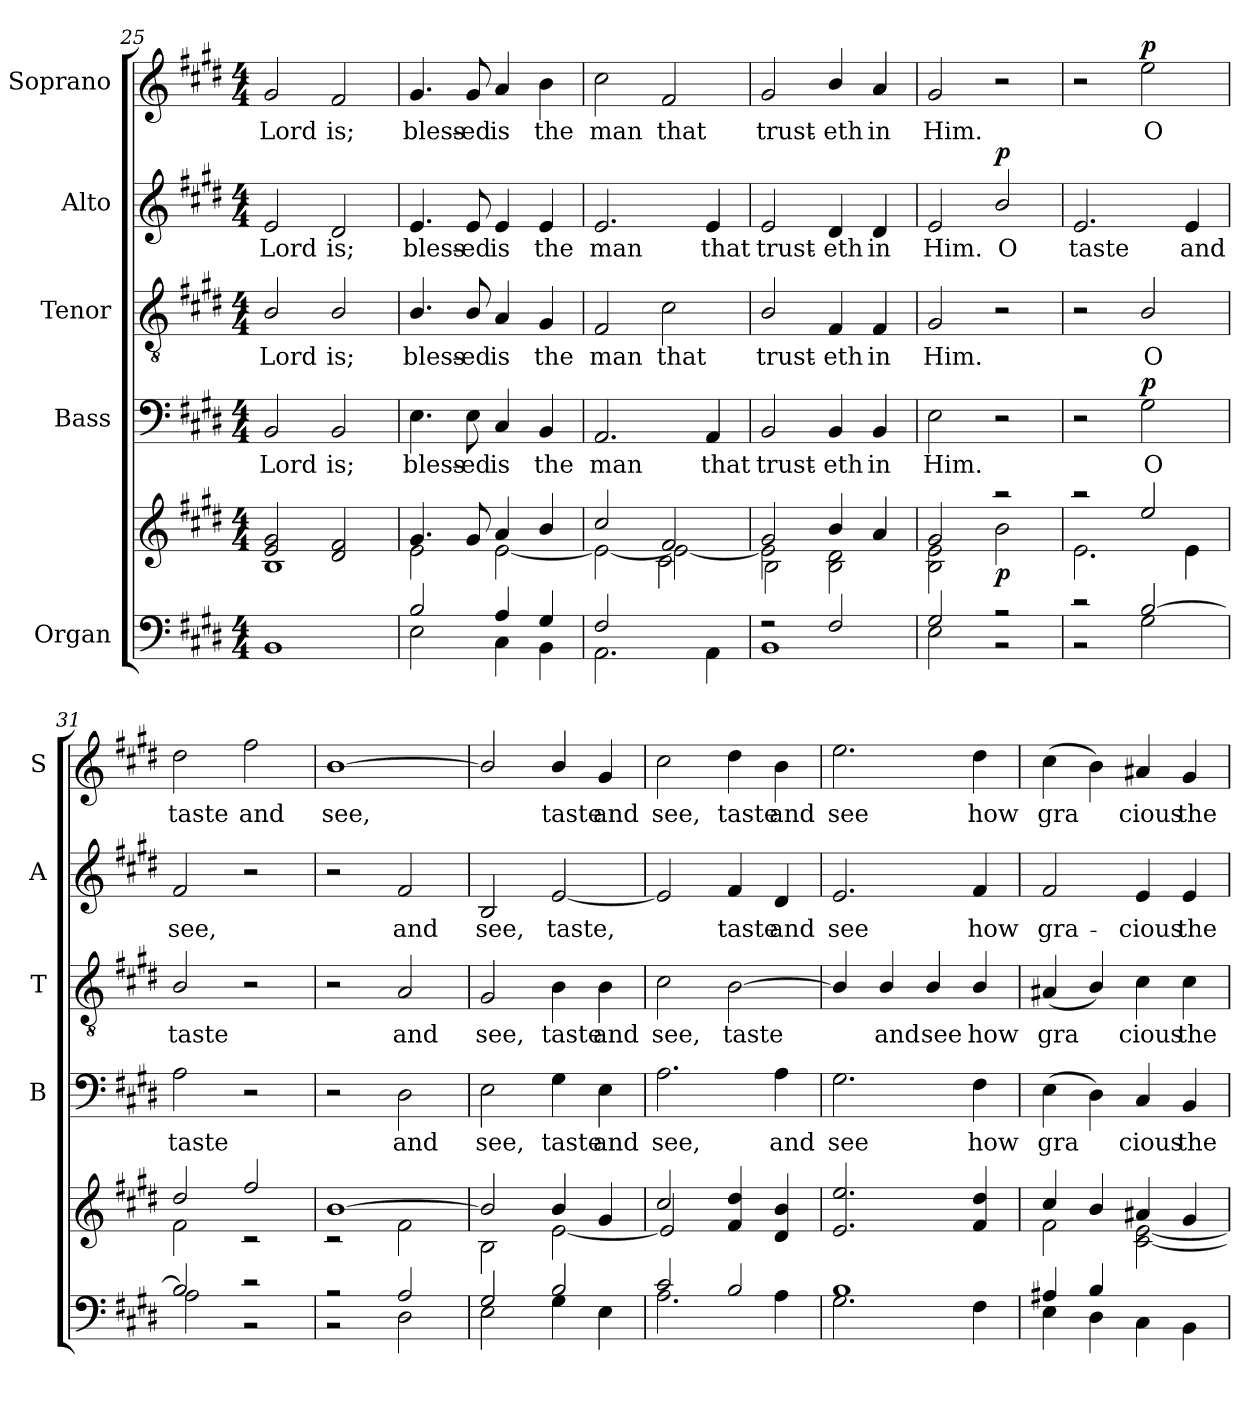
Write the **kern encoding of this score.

**kern	**kern	**dynam	**kern	**text	**dynam	**kern	**text	**kern	**text	**dynam	**kern	**text	**dynam
*part5	*part5	*part5	*part4	*part4	*part4	*part3	*part3	*part2	*part2	*part2	*part1	*part1	*part1
*staff6	*staff5	*staff5/6	*staff4	*staff4	*staff4	*staff3	*staff3	*staff2	*staff2	*staff2	*staff1	*staff1	*staff1
*I"Organ	*	*	*I"Bass	*	*	*I"Tenor	*	*I"Alto	*	*	*I"Soprano	*	*
*	*	*	*I'B	*	*	*I'T	*	*I'A	*	*	*I'S	*	*
*clefF4	*clefG2	*	*clefF4	*	*	*clefGv2	*	*clefG2	*	*	*clefG2	*	*
*k[f#c#g#d#]	*k[f#c#g#d#]	*	*k[f#c#g#d#]	*	*	*k[f#c#g#d#]	*	*k[f#c#g#d#]	*	*	*k[f#c#g#d#]	*	*
*E:	*E:	*	*E:	*	*	*E:	*	*E:	*	*	*E:	*	*
*M4/4	*M4/4	*	*M4/4	*	*	*M4/4	*	*M4/4	*	*	*M4/4	*	*
=25	=25	=25	=25	=25	=25	=25	=25	=25	=25	=25	=25	=25	=25
*^	*^	*	*	*	*	*	*	*	*	*	*	*	*
!	!	!	!	!	!	!LO:LY:b	!	!	!LO:LY:b	!	!LO:LY:b	!	!	!LO:LY:b	!
2ryy	1BB	2e/ 2g#/	1B	.	2BB/	Lord	.	2B/	Lord	2e/	Lord	.	2g#/	Lord	.
!	!	!	!	!	!	!LO:LY:b	!	!	!LO:LY:b	!	!LO:LY:b	!	!	!LO:LY:b	!
2ryy	.	2d#/ 2f#/	.	.	2BB/	is;	.	2B/	is;	2d#/	is;	.	2f#/	is;	.
!!LO:PB:g=z
=26	=26	=26	=26	=26	=26	=26	=26	=26	=26	=26	=26	=26	=26	=26	=26
*	*	*	*^	*	*	*	*	*	*	*	*	*	*	*	*
!	!	!	!	!	!	!	!LO:LY:b	!	!	!LO:LY:b	!	!LO:LY:b	!	!	!LO:LY:b	!
2B/	2E\	4.g#/	2e\	1ryy	.	4.E\	bless-	.	4.B/	bless-	4.e/	bless-	.	4.g#/	bless-	.
!	!	!	!	!	!	!	!LO:LY:b	!	!	!LO:LY:b	!	!LO:LY:b	!	!	!LO:LY:b	!
.	.	8g#/	.	.	.	8E\	-ed	.	8B/	-ed	8e/	-ed	.	8g#/	-ed	.
!	!	!	!	!	!	!	!LO:LY:b	!	!	!LO:LY:b	!	!LO:LY:b	!	!	!LO:LY:b	!
4A/	4C#\	4a/	[<2e\	.	.	4C#/	is	.	4A/	is	4e/	is	.	4a/	is	.
!	!	!	!	!	!	!	!LO:LY:b	!	!	!LO:LY:b	!	!LO:LY:b	!	!	!LO:LY:b	!
4G#/	4BB\	4b/	.	.	.	4BB/	the	.	4G#/	the	4e/	the	.	4b\	the	.
=27	=27	=27	=27	=27	=27	=27	=27	=27	=27	=27	=27	=27	=27	=27	=27	=27
!	!	!	!	!	!	!	!LO:LY:b	!	!	!LO:LY:b	!	!LO:LY:b	!	!	!LO:LY:b	!
2F#/	2.AA\	2cc#/	2e\_	2ryy	.	2.AA/	man	.	2F#/	man	2.e/	man	.	2cc#\	man	.
!	!	!	!	!	!	!	!	!	!	!LO:LY:b	!	!	!	!	!LO:LY:b	!
2ryy	.	2f#/	2e\_	2c#\	.	.	.	.	2c#\	that	.	.	.	2f#/	that	.
!	!	!	!	!	!	!	!LO:LY:b	!	!	!	!	!LO:LY:b	!	!	!	!
.	4AA\	.	.	.	.	4AA/	that	.	.	.	4e/	that	.	.	.	.
=28	=28	=28	=28	=28	=28	=28	=28	=28	=28	=28	=28	=28	=28	=28	=28	=28
!	!	!	!	!	!	!	!LO:LY:b	!	!	!LO:LY:b	!	!LO:LY:b	!	!	!LO:LY:b	!
2r	1BB	2g#/	2e\]	2B\	.	2BB/	trust-	.	2B/	trust-	2e/	trust-	.	2g#/	trust-	.
!	!	!	!	!	!	!	!LO:LY:b	!	!	!LO:LY:b	!	!LO:LY:b	!	!	!LO:LY:b	!
2F#/	.	4b/	2B\ 2d#\	2ryy	.	4BB/	-eth	.	4F#/	-eth	4d#/	-eth	.	4b/	-eth	.
!	!	!	!	!	!	!	!LO:LY:b	!	!	!LO:LY:b	!	!LO:LY:b	!	!	!LO:LY:b	!
.	.	4a/	.	.	.	4BB/	in	.	4F#/	in	4d#/	in	.	4a/	in	.
=29	=29	=29	=29	=29	=29	=29	=29	=29	=29	=29	=29	=29	=29	=29	=29	=29
!	!	!	!	!	!	!	!LO:LY:b	!	!	!LO:LY:b	!	!LO:LY:b	!	!	!LO:LY:b	!
2G#/	2E\	2g#/	2B\ 2e\	1ryy	.	2E\	Him.	.	2G#/	Him.	2e/	Him.	.	2g#/	Him.	.
!	!	!	!	!	!LO:DY:b	!	!	!	!	!	!	!LO:LY:b	!LO:DY:b	!	!	!
2r	2r	2raa	2b\	.	p	2r	.	.	2r	.	2b/	O	p	2r	.	.
=30	=30	=30	=30	=30	=30	=30	=30	=30	=30	=30	=30	=30	=30	=30	=30	=30
!	!	!	!	!	!	!	!	!	!	!	!	!LO:LY:b	!	!	!	!
2r	2r	2raa	2.e\	1ryy	.	2r	.	.	2r	.	2.e/	taste	.	2r	.	.
!	!	!	!	!	!	!	!LO:LY:b	!LO:DY:b	!	!LO:LY:b	!	!	!	!	!LO:LY:b	!LO:DY:b
[>2B/	2G#\	2ee/	.	.	.	2G#\	O	p	2B/	O	.	.	.	2ee\	O	p
!	!	!	!	!	!	!	!	!	!	!	!	!LO:LY:b	!	!	!	!
.	.	.	4e\	.	.	.	.	.	.	.	4e/	and	.	.	.	.
=31	=31	=31	=31	=31	=31	=31	=31	=31	=31	=31	=31	=31	=31	=31	=31	=31
!	!	!	!	!	!	!	!LO:LY:b	!	!	!LO:LY:b	!	!LO:LY:b	!	!	!LO:LY:b	!
2B/]	2A\	2dd#/	2f#\	1ryy	.	2A\	taste	.	2B/	taste	2f#/	see,	.	2dd#\	taste	.
!	!	!	!	!	!	!	!	!	!	!	!	!	!	!	!LO:LY:b	!
2r	2r	2ff#/	2rc	.	.	2r	.	.	2r	.	2r	.	.	2ff#\	and	.
=32	=32	=32	=32	=32	=32	=32	=32	=32	=32	=32	=32	=32	=32	=32	=32	=32
!	!	!	!	!	!	!	!	!	!	!	!	!	!	!	!LO:LY:b	!
2r	2r	[>1b	2rc	1ryy	.	2r	.	.	2r	.	2r	.	.	[1b	see,	.
!	!	!	!	!	!	!	!LO:LY:b	!	!	!LO:LY:b	!	!LO:LY:b	!	!	!	!
2A/	2D#\	.	2f#\	.	.	2D#\	and	.	2A/	and	2f#/	and	.	.	.	.
=33	=33	=33	=33	=33	=33	=33	=33	=33	=33	=33	=33	=33	=33	=33	=33	=33
!	!	!	!	!	!	!	!LO:LY:b	!	!	!LO:LY:b	!	!LO:LY:b	!	!	!	!
2G#/	2E\	2b/]	2B\	1ryy	.	2E\	see,	.	2G#/	see,	2B/	see,	.	2b/]	.	.
!	!	!	!	!	!	!	!LO:LY:b	!	!	!LO:LY:b	!	!LO:LY:b	!	!	!LO:LY:b	!
2B/	4G#\	4b/	[<2e\	.	.	4G#\	taste	.	4B\	taste	[2e/	taste,	.	4b/	taste	.
!	!	!	!	!	!	!	!LO:LY:b	!	!	!LO:LY:b	!	!	!	!	!LO:LY:b	!
.	4E\	4g#/	.	.	.	4E\	and	.	4B\	and	.	.	.	4g#/	and	.
*	*	*	*v	*v	*	*	*	*	*	*	*	*	*	*	*	*
!!LO:LB:g=z
=34	=34	=34	=34	=34	=34	=34	=34	=34	=34	=34	=34	=34	=34	=34	=34
!	!	!	!	!	!	!LO:LY:b	!	!	!LO:LY:b	!	!	!	!	!LO:LY:b	!
2c#/	2.A\	2cc#/	2e/]	.	2.A\	see,	.	2c#\	see,	2e/]	.	.	2cc#\	see,	.
!	!	!	!	!	!	!	!	!	!LO:LY:b	!	!LO:LY:b	!	!	!LO:LY:b	!
2B/	.	4f#/ 4dd#/	2ryy	.	.	.	.	[2B\	taste	4f#/	taste	.	4dd#\	taste	.
!	!	!	!	!	!	!LO:LY:b	!	!	!	!	!LO:LY:b	!	!	!LO:LY:b	!
.	4A\	4d#/ 4b/	.	.	4A\	and	.	.	.	4d#/	and	.	4b\	and	.
=35	=35	=35	=35	=35	=35	=35	=35	=35	=35	=35	=35	=35	=35	=35	=35
!	!	!	!	!	!	!LO:LY:b	!	!	!	!	!LO:LY:b	!	!	!LO:LY:b	!
1B	2.G#\	2.e/ 2.ee/	2ryy	.	2.G#\	see	.	4B/]	.	2.e/	see	.	2.ee\	see	.
!	!	!	!	!	!	!	!	!	!LO:LY:b	!	!	!	!	!	!
.	.	.	.	.	.	.	.	4B/	and	.	.	.	.	.	.
!	!	!	!	!	!	!	!	!	!LO:LY:b	!	!	!	!	!	!
.	.	.	2ryy	.	.	.	.	4B/	see	.	.	.	.	.	.
!	!	!	!	!	!	!LO:LY:b	!	!	!LO:LY:b	!	!LO:LY:b	!	!	!LO:LY:b	!
.	4F#\	4f#/ 4dd#/	.	.	4F#\	how	.	4B/	how	4f#/	how	.	4dd#\	how	.
=36	=36	=36	=36	=36	=36	=36	=36	=36	=36	=36	=36	=36	=36	=36	=36
!	!	!	!	!	!	!LO:LY:b	!	!	!LO:LY:b	!	!LO:LY:b	!	!	!LO:LY:b	!
4A#X/	4E\	4cc#/	2f#\	.	(>4E\	gra­	.	(<4A#X/	gra­	2f#/	gra-	.	(>4cc#\	gra­	.
4B/	4D#\	4b/	.	.	4D#\)	.	.	4B/)	.	.	.	.	4b\)	.	.
!	!	!	!	!	!	!LO:LY:b	!	!	!LO:LY:b	!	!LO:LY:b	!	!	!LO:LY:b	!
4C#\	2ryy	4a#X/	[<2c#\ [<2e\	.	4C#/	cious	.	4c#\	cious	4e/	-cious	.	4a#X/	cious	.
!	!	!	!	!	!	!LO:LY:b	!	!	!LO:LY:b	!	!LO:LY:b	!	!	!LO:LY:b	!
4BB\	.	4g#/	.	.	4BB/	the	.	4c#\	the	4e/	the	.	4g#/	the	.
*v	*v	*	*	*	*	*	*	*	*	*	*	*	*	*	*
*	*v	*v	*	*	*	*	*	*	*	*	*	*	*	*
=	=	=	=	=	=	=	=	=	=	=	=	=	=
*-	*-	*-	*-	*-	*-	*-	*-	*-	*-	*-	*-	*-	*-
